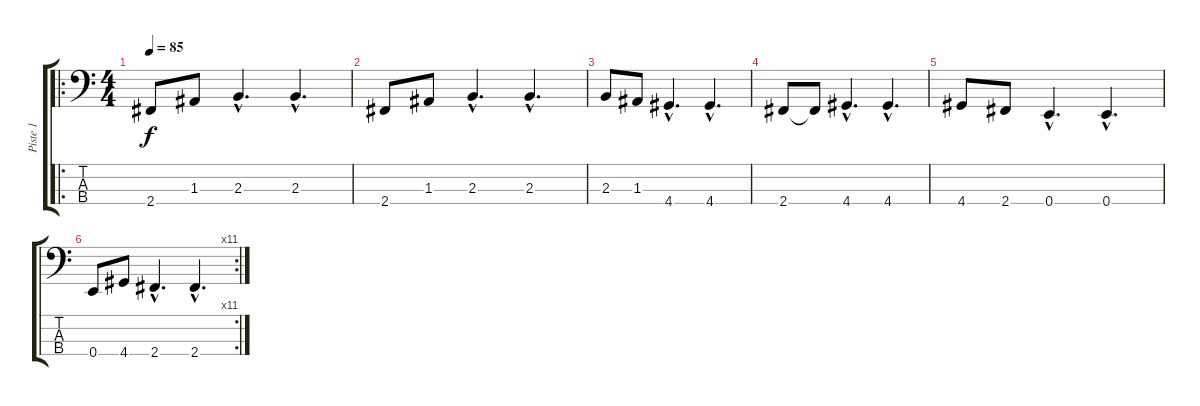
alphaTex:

\track ("Piste 1" "Piste 1") {instrument electricbassfinger}
\staff {score tabs}
\tuning (G2 D2 A1 E1) {hide}
\ro
\ts (4 4)
\tempo 85
\clef f4
\ks c
2.4.8{dy f instrument electricbassfinger} 1.3.8 2.3{hac}.4{d} 2.3{hac}.4{d} |
2.4.8 1.3.8 2.3{hac}.4{d} 2.3{hac}.4{d} |
2.3.8 1.3.8 4.4{hac}.4{d} 4.4{hac}.4{d} |
2.4.8 2.4{t}.8 4.4{hac}.4{d} 4.4{hac}.4{d} |
4.4.8 2.4.8 0.4{hac}.4{d} 0.4{hac}.4{d} |
\rc 11
0.4.8 4.4.8 2.4{hac}.4{d} 2.4{hac}.4{d}
